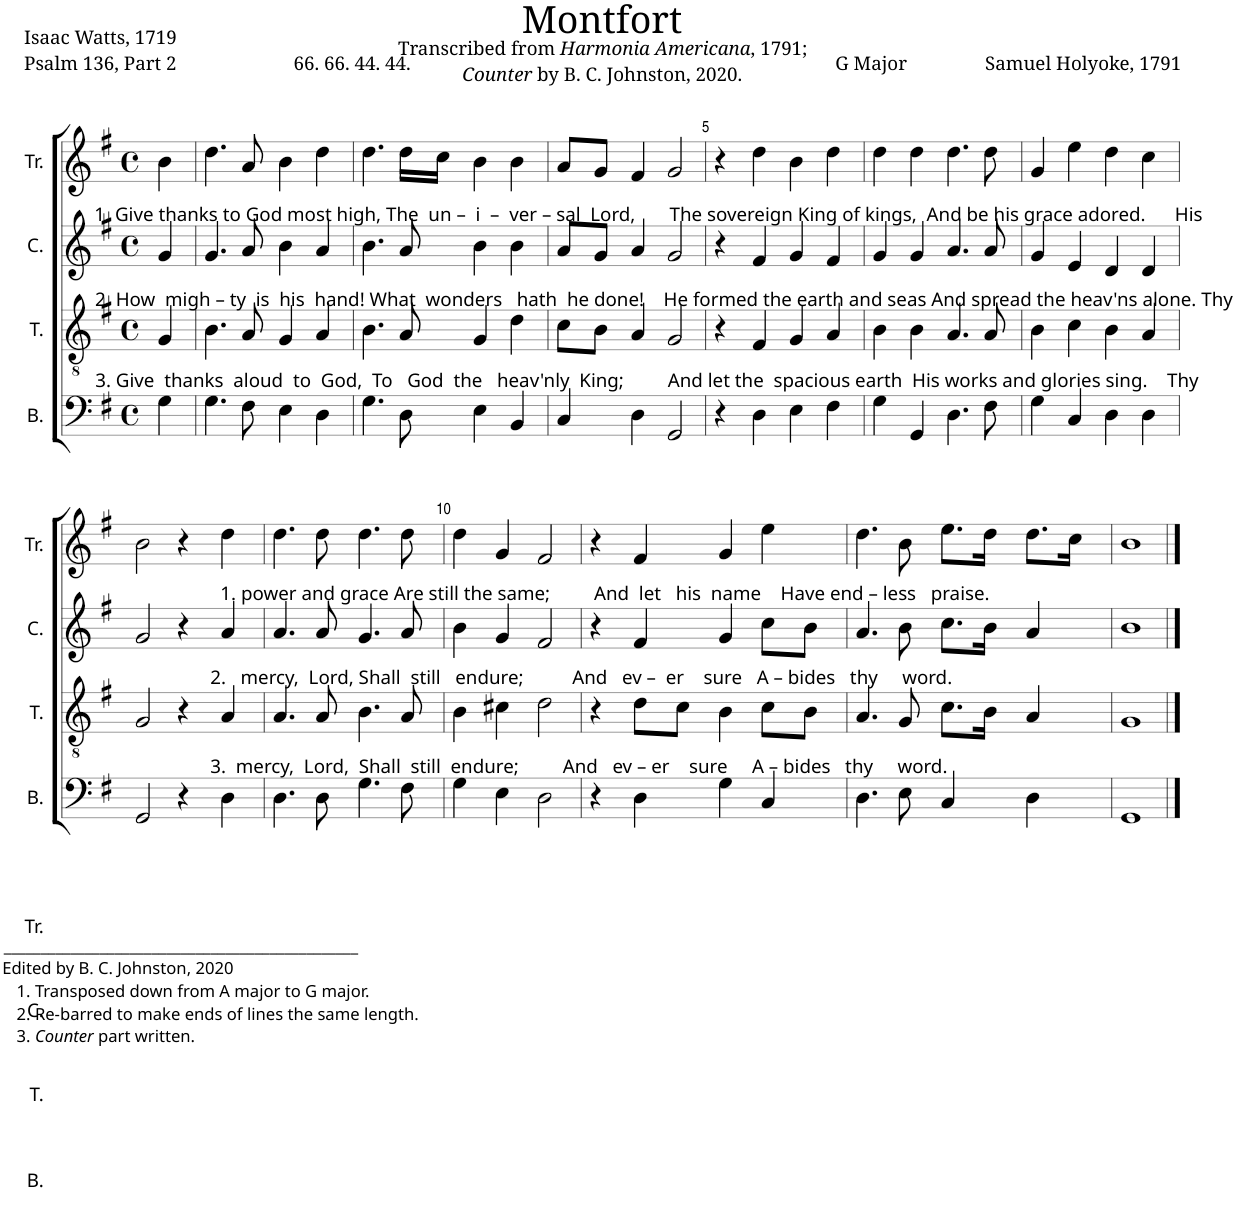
**kern	**kern	**kern	**kern
*part4	*part3	*part2	*part1
*staff4	*staff3	*staff2	*staff1
*I"B.	*I"T.	*I"C.	*I"Tr.
*I'B.	*I'T.	*I'C.	*I'Tr.
*clefF4	*clefGv2	*clefG2	*clefG2
*k[f#]	*k[f#]	*k[f#]	*k[f#]
*M4/4	*M4/4	*M4/4	*M4/4
*met(c)	*met(c)	*met(c)	*met(c)
=1	=1	=1	=1
!	!	!	!LO:TX:b:t=1. Give thanks to God most high, The  un –  i  –  ver – sal  Lord,       The sovereign King of kings,  And be his grace adored.      His
!	!	!LO:TX:b:t=2. How  migh – ty  is  his  hand! What  wonders   hath  he done!    He formed the earth and seas And spread the heav'ns alone. Thy	!
!	!LO:TX:b:t=3. Give  thanks  aloud  to  God,  To   God  the   heav'nly  King;         And let the  spacious earth  His works and glories sing.    Thy	!	!
4G\	4G/	4g/	4b\
=2	=2	=2	=2
4.G\	4.B\	4.g/	4.dd\
8F#\	8A/	8a/	8a/
4E\	4G/	4b\	4b\
4D\	4A/	4a/	4dd\
=3	=3	=3	=3
4.G\	4.B\	4.b\	4.dd\
8D\	8A/	8a/	16dd\LL
.	.	.	16cc\JJ
4E\	4G/	4b\	4b\
4BB/	4d\	4b\	4b\
=4	=4	=4	=4
4C/	8c\L	8a/L	8a/L
.	8B\J	8g/J	8g/J
4D\	4A/	4a/	4f#/
2GG/	2G/	2g/	2g/
=5	=5	=5	=5
4r	4r	4r	4r
4D\	4F#/	4f#/	4dd\
4E\	4G/	4g/	4b\
4F#\	4A/	4f#/	4dd\
=6	=6	=6	=6
4G\	4B\	4g/	4dd\
4GG/	4B\	4g/	4dd\
4.D\	4.A/	4.a/	4.dd\
8F#\	8A/	8a/	8dd\
=7	=7	=7	=7
4G\	4B\	4g/	4g/
4C/	4c\	4e/	4ee\
4D\	4B\	4d/	4dd\
4D\	4A/	4d/	4cc\
!!LO:LB:g=z
=8	=8	=8	=8
2GG/	2G/	2g/	2b\
4r	4r	4r	4r
4D\	4A/	4a/	4dd\
=9	=9	=9	=9
!	!	!	!LO:TX:b:t=1. power and grace Are still the same;         And  let   his  name    Have end – less   praise.
!	!	!LO:TX:b:t=2.   mercy,  Lord, Shall  still   endure;          And   ev –  er    sure   A – bides   thy     word.	!
!	!LO:TX:b:t=3.  mercy,  Lord,  Shall  still  endure;         And   ev – er    sure     A – bides   thy     word.	!	!
4.D\	4.A/	4.a/	4.dd\
8D\	8A/	8a/	8dd\
4.G\	4.B\	4.g/	4.dd\
8F#\	8A/	8a/	8dd\
=10	=10	=10	=10
4G\	4B\	4b\	4dd\
4E\	4c#X\	4g/	4g/
2D\	2d\	2f#/	2f#/
=11	=11	=11	=11
4r	4r	4r	4r
!LO:TX:b:t=________________________________________________	!	!	!
!LO:TX:b:t=Edited by B. C. Johnston, 2020	!	!	!
!LO:TX:b:t=1. Transposed down from A major to G major.	!	!	!
!LO:TX:b:t=2. Re-barred to make ends of lines the same length.	!	!	!
!LO:TX:b:t=3.	!	!	!
!LO:TX:b:i:t=Counter	!	!	!
!LO:TX:b:t=part written.	!	!	!
4D\	8d\L	4f#/	4f#/
.	8c\J	.	.
4G\	4B\	4g/	4g/
4C/	8c\L	8cc\L	4ee\
.	8B\J	8b\J	.
=12	=12	=12	=12
4.D\	4.A/	4.a/	4.dd\
8E\	8G/	8b\	8b\
4C/	8.c\L	8.cc\L	8.ee\L
.	16B\Jk	16b\Jk	16dd\Jk
4D\	4A/	4a/	8.dd\L
.	.	.	16cc\Jk
=13	=13	=13	=13
1GG	1G	1b	1b
==	==	==	==
*-	*-	*-	*-
